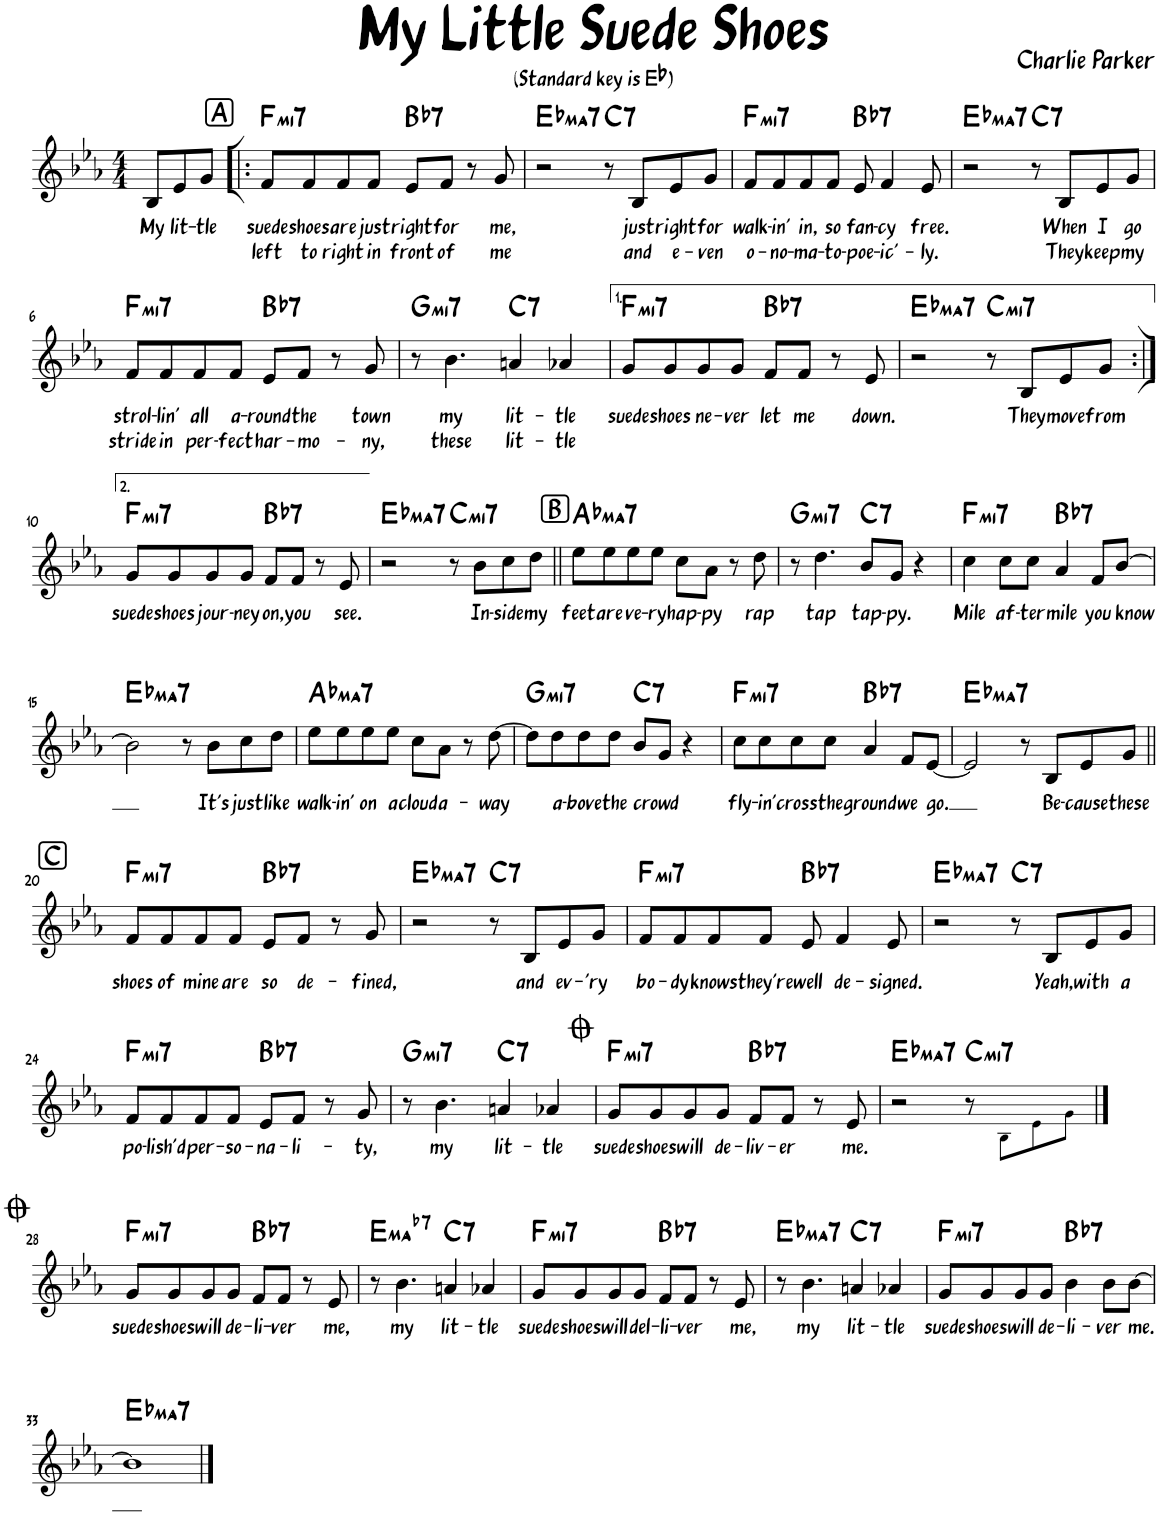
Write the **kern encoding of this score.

**kern	**text	**text	**harte
*part1	*part1	*part1	*part1
*staff1	*staff1	*staff1	*
*I"Piano	*	*	*
*I'Pno.	*	*	*
*clefG2	*	*	*
*k[b-e-a-]	*	*	*
*M4/4	*	*	*
=1	=1	=1	=1
!	!LO:LY:b	!	!
8B-/L	My	.	.
!	!LO:LY:b	!	!
8e-/	lit-	.	.
!	!LO:LY:b	!	!
8g/J	-tle	.	.
!!LO:REH:place=s1:a:rj:fs=14:t=A
=2!|:	=2!|:	=2!|:	=2!|:
!	!LO:LY:b	!LO:LY:b	!LO:H:kt=mi7
8f/L	suede	left	F:min7
!	!LO:LY:b	!LO:LY:b	!
8f/	shoes	to	.
!	!LO:LY:b	!LO:LY:b	!
8f/	are	right	.
!	!LO:LY:b	!LO:LY:b	!
8f/J	just	in	.
!	!LO:LY:b	!LO:LY:b	!LO:H:kt=7
8e-/L	right	front	Bb:7
!	!LO:LY:b	!LO:LY:b	!
8f/J	for	of	.
8r	.	.	.
!	!LO:LY:b	!LO:LY:b	!
8g/	me,	me	.
=3	=3	=3	=3
!	!	!	!LO:H:kt=ma7
2r	.	.	Eb:maj7
!	!	!	!LO:H:kt=7
8r	.	.	C:7
!	!LO:LY:b	!LO:LY:b	!
8B-/L	just	and	.
!	!LO:LY:b	!LO:LY:b	!
8e-/	right	e-	.
!	!LO:LY:b	!LO:LY:b	!
8g/J	for	-ven	.
=4	=4	=4	=4
!	!LO:LY:b	!LO:LY:b	!LO:H:kt=mi7
8f/L	walk-	o-	F:min7
!	!LO:LY:b	!LO:LY:b	!
8f/	-in'	-no-	.
!	!LO:LY:b	!LO:LY:b	!
8f/	in,	-ma-	.
!	!LO:LY:b	!LO:LY:b	!
8f/J	so	-to-	.
!	!LO:LY:b	!LO:LY:b	!LO:H:kt=7
8e-/	fan-	-poe-	Bb:7
!	!LO:LY:b	!LO:LY:b	!
4f/	-cy	-ic'-	.
!	!LO:LY:b	!LO:LY:b	!
8e-/	free.	-ly.	.
=5	=5	=5	=5
!	!	!	!LO:H:kt=ma7
2r	.	.	Eb:maj7
!	!	!	!LO:H:kt=7
8r	.	.	C:7
!	!LO:LY:b	!LO:LY:b	!
8B-/L	When	They	.
!	!LO:LY:b	!LO:LY:b	!
8e-/	I	keep	.
!	!LO:LY:b	!LO:LY:b	!
8g/J	go	my	.
!!LO:LB:g=z
=6	=6	=6	=6
!	!LO:LY:b	!LO:LY:b	!LO:H:kt=mi7
8f/L	strol-	stride	F:min7
!	!LO:LY:b	!LO:LY:b	!
8f/	-lin'	in	.
!	!LO:LY:b	!LO:LY:b	!
8f/	all	per-	.
!	!LO:LY:b	!LO:LY:b	!
8f/J	a-	-fect	.
!	!LO:LY:b	!LO:LY:b	!LO:H:kt=7
8e-/L	-round	har-	Bb:7
!	!LO:LY:b	!LO:LY:b	!
8f/J	the	-mo-	.
8r	.	.	.
!	!LO:LY:b	!LO:LY:b	!
8g/	town	-ny,	.
=7	=7	=7	=7
!	!	!	!LO:H:kt=mi7
8r	.	.	G:min7
!	!LO:LY:b	!LO:LY:b	!
4.b-\	my	these	.
!	!LO:LY:b	!LO:LY:b	!LO:H:kt=7
4an/	lit-	lit-	C:7
!	!LO:LY:b	!LO:LY:b	!
4a-X/	-tle	-tle	.
=8	=8	=8	=8
!	!LO:LY:b	!	!LO:H:kt=mi7
8g/L	suede	.	F:min7
!	!LO:LY:b	!	!
8g/	shoes	.	.
!	!LO:LY:b	!	!
8g/	ne-	.	.
!	!LO:LY:b	!	!
8g/J	-ver	.	.
!	!LO:LY:b	!	!LO:H:kt=7
8f/L	let	.	Bb:7
!	!LO:LY:b	!	!
8f/J	me	.	.
8r	.	.	.
!	!LO:LY:b	!	!
8e-/	down.	.	.
=9	=9	=9	=9
!	!	!	!LO:H:kt=ma7
2r	.	.	Eb:maj7
!	!	!	!LO:H:kt=mi7
8r	.	.	C:min7
!	!LO:LY:b	!	!
8B-/L	They	.	.
!	!LO:LY:b	!	!
8e-/	move	.	.
!	!LO:LY:b	!	!
8g/J	from	.	.
!!LO:LB:g=z
=10:|!	=10:|!	=10:|!	=10:|!
!	!LO:LY:b	!	!LO:H:kt=mi7
8g/L	suede	.	F:min7
!	!LO:LY:b	!	!
8g/	shoes	.	.
!	!LO:LY:b	!	!
8g/	jour-	.	.
!	!LO:LY:b	!	!
8g/J	-ney	.	.
!	!LO:LY:b	!	!LO:H:kt=7
8f/L	on,	.	Bb:7
!	!LO:LY:b	!	!
8f/J	you	.	.
8r	.	.	.
!	!LO:LY:b	!	!
8e-/	see.	.	.
=11	=11	=11	=11
!	!	!	!LO:H:kt=ma7
2r	.	.	Eb:maj7
!	!	!	!LO:H:kt=mi7
8r	.	.	C:min7
!	!LO:LY:b	!	!
8b-\L	In-	.	.
!	!LO:LY:b	!	!
8cc\	-side	.	.
!	!LO:LY:b	!	!
8dd\J	my	.	.
!!LO:REH:place=s1:a:rj:fs=14:t=B
=12||	=12||	=12||	=12||
!	!LO:LY:b	!	!LO:H:kt=ma7
8ee-\L	feet	.	Ab:maj7
!	!LO:LY:b	!	!
8ee-\	are	.	.
!	!LO:LY:b	!	!
8ee-\	ve-	.	.
!	!LO:LY:b	!	!
8ee-\J	-ry	.	.
!	!LO:LY:b	!	!
8cc\L	hap-	.	.
!	!LO:LY:b	!	!
8a-\J	-py	.	.
8r	.	.	.
!	!LO:LY:b	!	!
8dd\	rap	.	.
=13	=13	=13	=13
!	!	!	!LO:H:kt=mi7
8r	.	.	G:min7
!	!LO:LY:b	!	!
4.dd\	tap	.	.
!	!LO:LY:b	!	!LO:H:kt=7
8b-/L	tap-	.	C:7
!	!LO:LY:b	!	!
8g/J	-py.	.	.
4r	.	.	.
=14	=14	=14	=14
!	!LO:LY:b	!	!LO:H:kt=mi7
4cc\	Mile	.	F:min7
!	!LO:LY:b	!	!
8cc\L	af-	.	.
!	!LO:LY:b	!	!
8cc\J	-ter	.	.
!	!LO:LY:b	!	!LO:H:kt=7
4a-/	mile	.	Bb:7
!	!LO:LY:b	!	!
8f/L	you	.	.
!	!LO:LY:b	!	!
[8b-/J	know	.	.
!!LO:LB:g=z
=15	=15	=15	=15
!	!	!	!LO:H:kt=ma7
2b-\]	.	.	Eb:maj7
8r	.	.	.
!	!LO:LY:b	!	!
8b-\L	It's	.	.
!	!LO:LY:b	!	!
8cc\	just	.	.
!	!LO:LY:b	!	!
8dd\J	like	.	.
=16	=16	=16	=16
!	!LO:LY:b	!	!LO:H:kt=ma7
8ee-\L	walk-	.	Ab:maj7
!	!LO:LY:b	!	!
8ee-\	-in'	.	.
!	!LO:LY:b	!	!
8ee-\	on	.	.
!	!LO:LY:b	!	!
8ee-\J	a	.	.
!	!LO:LY:b	!	!
8cc\L	cloud	.	.
!	!LO:LY:b	!	!
8a-\J	a-	.	.
8r	.	.	.
!	!LO:LY:b	!	!
[8dd\	-way	.	.
=17	=17	=17	=17
!	!	!	!LO:H:kt=mi7
8dd\L]	.	.	G:min7
!	!LO:LY:b	!	!
8dd\	a-	.	.
!	!LO:LY:b	!	!
8dd\	-bove	.	.
!	!LO:LY:b	!	!
8dd\J	the	.	.
!	!LO:LY:b	!	!LO:H:kt=7
8b-/L	crowd	.	C:7
8g/J	.	.	.
4r	.	.	.
=18	=18	=18	=18
!	!LO:LY:b	!	!LO:H:kt=mi7
8cc\L	fly-	.	F:min7
!	!LO:LY:b	!	!
8cc\	-in	.	.
!	!LO:LY:b	!	!
8cc\	'cross	.	.
!	!LO:LY:b	!	!
8cc\J	the	.	.
!	!LO:LY:b	!	!LO:H:kt=7
4a-/	ground	.	Bb:7
!	!LO:LY:b	!	!
8f/L	we	.	.
!	!LO:LY:b	!	!
[8e-/J	go.	.	.
=19	=19	=19	=19
!	!	!	!LO:H:kt=ma7
2e-/]	.	.	Eb:maj7
8r	.	.	.
!	!LO:LY:b	!	!
8B-/L	Be-	.	.
!	!LO:LY:b	!	!
8e-/	-cause	.	.
!	!LO:LY:b	!	!
8g/J	these	.	.
!!LO:LB:g=z
!!LO:REH:place=s1:a:rj:fs=14:t=C
=20||	=20||	=20||	=20||
!	!LO:LY:b	!	!LO:H:kt=mi7
8f/L	shoes	.	F:min7
!	!LO:LY:b	!	!
8f/	of	.	.
!	!LO:LY:b	!	!
8f/	mine	.	.
!	!LO:LY:b	!	!
8f/J	are	.	.
!	!LO:LY:b	!	!LO:H:kt=7
8e-/L	so	.	Bb:7
!	!LO:LY:b	!	!
8f/J	de-	.	.
8r	.	.	.
!	!LO:LY:b	!	!
8g/	-fined,	.	.
=21	=21	=21	=21
!	!	!	!LO:H:kt=ma7
2r	.	.	Eb:maj7
!	!	!	!LO:H:kt=7
8r	.	.	C:7
!	!LO:LY:b	!	!
8B-/L	and	.	.
!	!LO:LY:b	!	!
8e-/	ev-	.	.
!	!LO:LY:b	!	!
8g/J	-'ry	.	.
=22	=22	=22	=22
!	!LO:LY:b	!	!LO:H:kt=mi7
8f/L	bo-	.	F:min7
!	!LO:LY:b	!	!
8f/	-dy	.	.
!	!LO:LY:b	!	!
8f/	knows	.	.
!	!LO:LY:b	!	!
8f/J	they're	.	.
!	!LO:LY:b	!	!LO:H:kt=7
8e-/	well	.	Bb:7
!	!LO:LY:b	!	!
4f/	de-	.	.
!	!LO:LY:b	!	!
8e-/	-signed.	.	.
=23	=23	=23	=23
!	!	!	!LO:H:kt=ma7
2r	.	.	Eb:maj7
!	!	!	!LO:H:kt=7
8r	.	.	C:7
!	!LO:LY:b	!	!
8B-/L	Yeah,	.	.
!	!LO:LY:b	!	!
8e-/	with	.	.
!	!LO:LY:b	!	!
8g/J	a	.	.
!!LO:LB:g=z
=24	=24	=24	=24
!	!LO:LY:b	!	!LO:H:kt=mi7
8f/L	po-	.	F:min7
!	!LO:LY:b	!	!
8f/	-lish'd	.	.
!	!LO:LY:b	!	!
8f/	per-	.	.
!	!LO:LY:b	!	!
8f/J	-so-	.	.
!	!LO:LY:b	!	!LO:H:kt=7
8e-/L	-na-	.	Bb:7
!	!LO:LY:b	!	!
8f/J	-li-	.	.
8r	.	.	.
!	!LO:LY:b	!	!
8g/	-ty,	.	.
=25	=25	=25	=25
!	!	!	!LO:H:kt=mi7
8r	.	.	G:min7
!	!LO:LY:b	!	!
4.b-\	my	.	.
!	!LO:LY:b	!	!LO:H:kt=7
4an/	lit-	.	C:7
!	!LO:LY:b	!	!
4a-X/	-tle	.	.
=26	=26	=26	=26
!	!LO:LY:b	!	!LO:H:kt=mi7
8g/L	suede	.	F:min7
!	!LO:LY:b	!	!
8g/	shoes	.	.
!	!LO:LY:b	!	!
8g/	will	.	.
!	!LO:LY:b	!	!
8g/J	de-	.	.
!	!LO:LY:b	!	!LO:H:kt=7
8f/L	-liv-	.	Bb:7
!	!LO:LY:b	!	!
8f/J	-er	.	.
8r	.	.	.
!	!LO:LY:b	!	!
8e-/	me.	.	.
=27	=27	=27	=27
!	!	!	!LO:H:kt=ma7
2r	.	.	Eb:maj7
!	!	!	!LO:H:kt=mi7
8r	.	.	C:min7
8B-!\L	.	.	.
8e-!\	.	.	.
8g!\J	.	.	.
!!LO:LB:g=z
==28	==28	==28	==28
!	!LO:LY:b	!	!LO:H:kt=mi7
8g/L	suede	.	F:min7
!	!LO:LY:b	!	!
8g/	shoes	.	.
!	!LO:LY:b	!	!
8g/	will	.	.
!	!LO:LY:b	!	!
8g/J	de-	.	.
!	!LO:LY:b	!	!LO:H:kt=7
8f/L	-li-	.	Bb:7
!	!LO:LY:b	!	!
8f/J	-ver	.	.
8r	.	.	.
!	!LO:LY:b	!	!
8e-/	me,	.	.
=29	=29	=29	=29
!	!	!	!LO:H:kt=ma
8r	.	.	E:7
!	!LO:LY:b	!	!
4.b-\	my	.	.
!	!LO:LY:b	!	!LO:H:kt=7
4an/	lit-	.	C:7
!	!LO:LY:b	!	!
4a-X/	-tle	.	.
=30	=30	=30	=30
!	!LO:LY:b	!	!LO:H:kt=mi7
8g/L	suede	.	F:min7
!	!LO:LY:b	!	!
8g/	shoes	.	.
!	!LO:LY:b	!	!
8g/	will	.	.
!	!LO:LY:b	!	!
8g/J	del-	.	.
!	!LO:LY:b	!	!LO:H:kt=7
8f/L	-li-	.	Bb:7
!	!LO:LY:b	!	!
8f/J	-ver	.	.
8r	.	.	.
!	!LO:LY:b	!	!
8e-/	me,	.	.
=31	=31	=31	=31
!	!	!	!LO:H:kt=ma7
8r	.	.	Eb:maj7
!	!LO:LY:b	!	!
4.b-\	my	.	.
!	!LO:LY:b	!	!LO:H:kt=7
4an/	lit-	.	C:7
!	!LO:LY:b	!	!
4a-X/	-tle	.	.
=32	=32	=32	=32
!	!LO:LY:b	!	!LO:H:kt=mi7
8g/L	suede	.	F:min7
!	!LO:LY:b	!	!
8g/	shoes	.	.
!	!LO:LY:b	!	!
8g/	will	.	.
!	!LO:LY:b	!	!
8g/J	de-	.	.
!	!LO:LY:b	!	!LO:H:kt=7
4b-\	-li-	.	Bb:7
!	!LO:LY:b	!	!
8b-\L	-ver	.	.
!	!LO:LY:b	!	!
[8b-\J	me.	.	.
!!LO:LB:g=z
=33	=33	=33	=33
!	!	!	!LO:H:kt=ma7
1b-]	.	.	Eb:maj7
==	==	==	==
*-	*-	*-	*-
